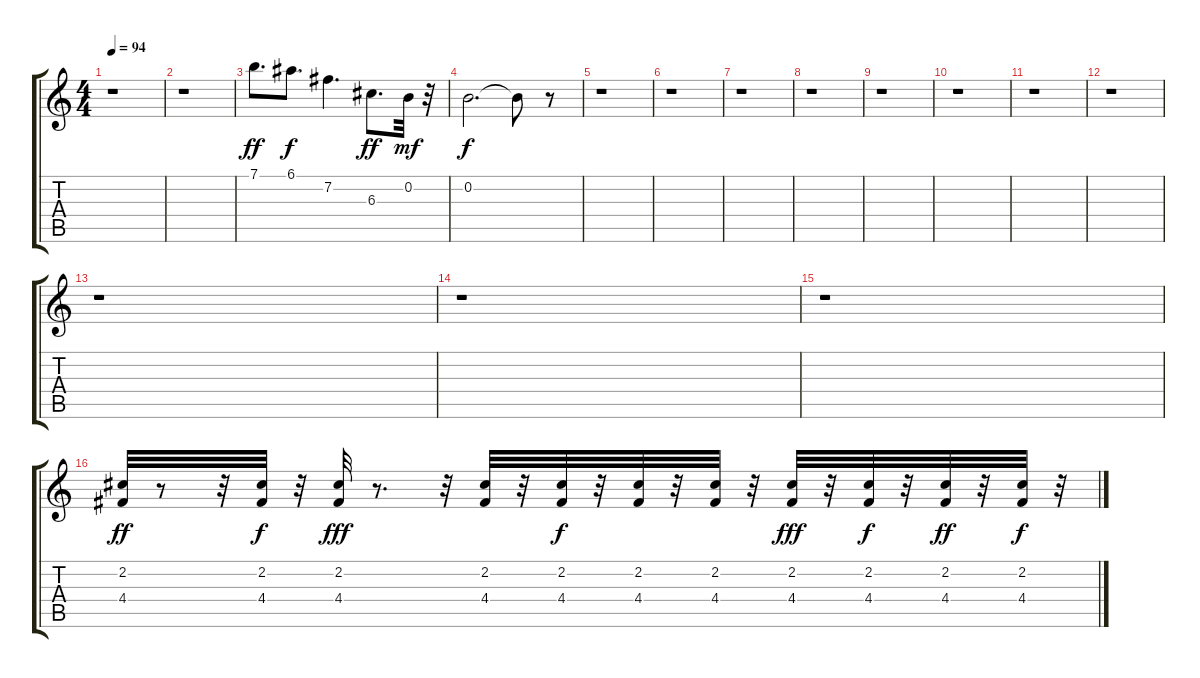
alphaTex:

\track "" {instrument distortionguitar}
\staff {score tabs}
\tuning (E4 B3 G3 D3 A2 E2) {hide}
\ts (4 4)
\tempo 94
\clef g2
\ks c
r.1{dy ff} |
r.1 |
7.1.8{d} 6.1.8{d dy f} 7.2.4{d} 6.3.8{d dy ff} 0.2.32{dy mf} r.32 |
0.2.2{d dy f} 0.2{t}.8 r.8 |
r.1 |
r.1 |
r.1 |
r.1 |
r.1 |
r.1 |
r.1 |
r.1 |
r.1 |
r.1 |
r.1 |
(2.2 4.4).32{dy ff} r.8 r.32 (2.2 4.4).32{dy f} r.32 (2.2 4.4).32{dy fff} r.8{d} r.32 (2.2 4.4).32 r.32 (2.2 4.4).32{dy f} r.32 (2.2 4.4).32 r.32 (2.2 4.4).32 r.32 (2.2 4.4).32{dy fff} r.32 (2.2 4.4).32{dy f} r.32 (2.2 4.4).32{dy ff} r.32 (2.2 4.4).32{dy f} r.32
